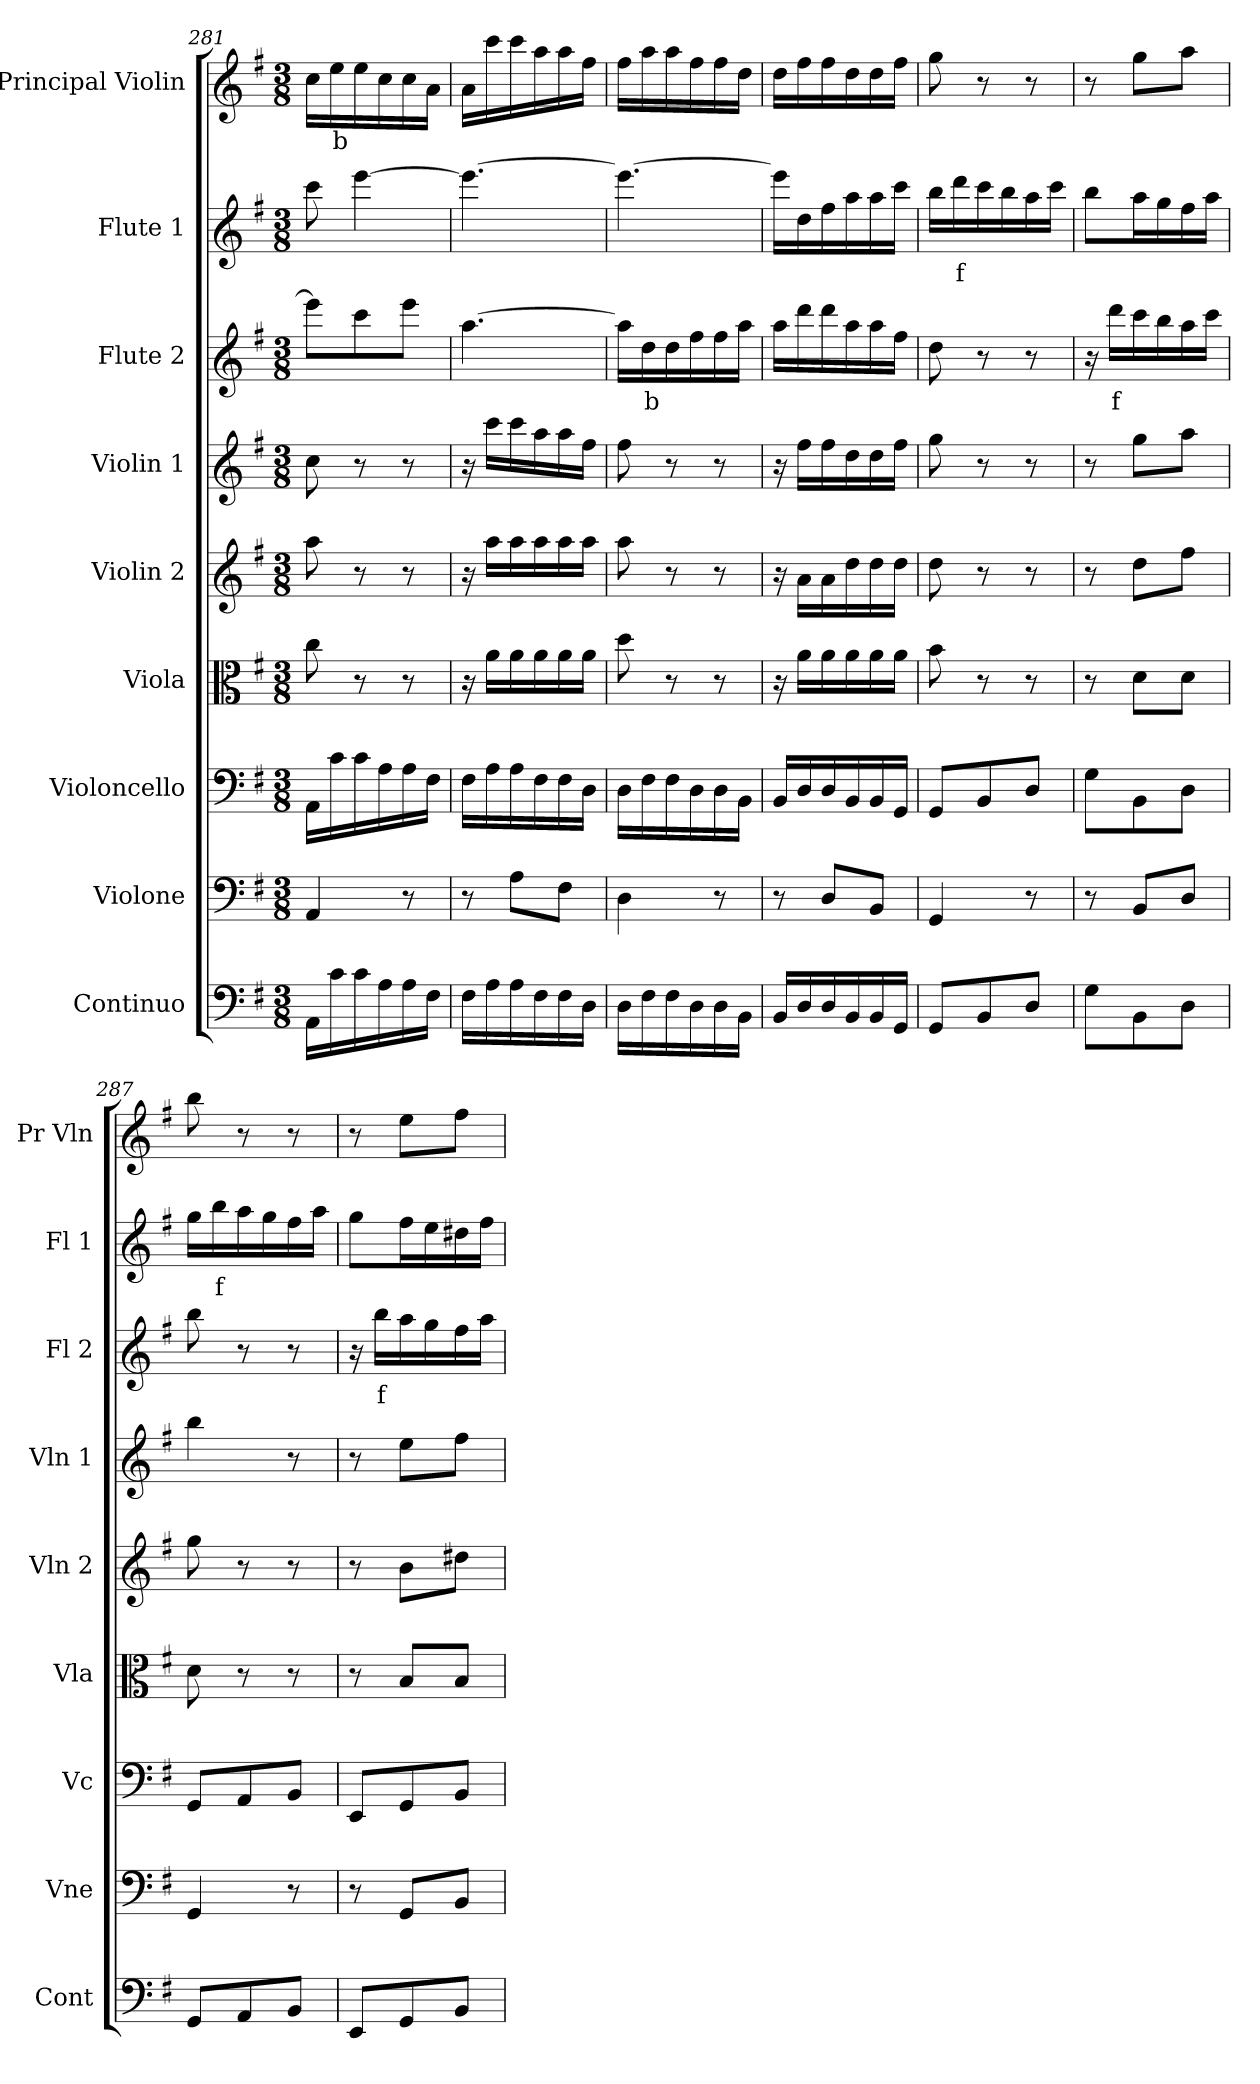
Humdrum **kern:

**kern	**kern	**kern	**kern	**kern	**kern	**kern	**text	**kern	**text	**kern	**text
*part9	*part8	*part7	*part6	*part5	*part4	*part3	*part3	*part2	*part2	*part1	*part1
*staff9	*staff8	*staff7	*staff6	*staff5	*staff4	*staff3	*staff3	*staff2	*staff2	*staff1	*staff1
*I"Continuo	*I"Violone	*I"Violoncello	*I"Viola	*I"Violin 2	*I"Violin 1	*I"Flute 2	*	*I"Flute 1	*	*I"Principal Violin	*
*I'Cont	*I'Vne	*I'Vc	*I'Vla	*I'Vln 2	*I'Vln 1	*I'Fl 2	*	*I'Fl 1	*	*I'Pr Vln	*
*clefF4	*clefF4	*clefF4	*clefC3	*clefG2	*clefG2	*clefG2	*	*clefG2	*	*clefG2	*
*	*ITrd7c12	*	*	*	*	*	*	*	*	*	*
*k[f#]	*k[f#]	*k[f#]	*k[f#]	*k[f#]	*k[f#]	*k[f#]	*	*k[f#]	*	*k[f#]	*
*M3/8	*M3/8	*M3/8	*M3/8	*M3/8	*M3/8	*M3/8	*	*M3/8	*	*M3/8	*
=281	=281	=281	=281	=281	=281	=281	=281	=281	=281	=281	=281
16AA\LL	4AAA/	16AA\LL	8cc\	8aa\	8cc\	8eee\L]	.	8ccc\	.	16cc\LL	.
!	!	!	!	!	!	!	!	!	!	!	!LO:LY:b:color=#FF0000
16c\	.	16c\	.	.	.	.	.	.	.	16ee\	b
16c\	.	16c\	8r	8r	8r	8ccc\	.	[4eee\	.	16ee\	.
16A\	.	16A\	.	.	.	.	.	.	.	16cc\	.
16A\	8r	16A\	8r	8r	8r	8eee\J	.	.	.	16cc\	.
16F#\JJ	.	16F#\JJ	.	.	.	.	.	.	.	16a\JJ	.
=282	=282	=282	=282	=282	=282	=282	=282	=282	=282	=282	=282
16F#\LL	8r	16F#\LL	16r	16r	16r	[4.aa\	.	4.eee\_	.	16a\LL	.
16A\	.	16A\	16a\LL	16aa\LL	16ccc\LL	.	.	.	.	16ccc\	.
16A\	8AA\L	16A\	16a\	16aa\	16ccc\	.	.	.	.	16ccc\	.
16F#\	.	16F#\	16a\	16aa\	16aa\	.	.	.	.	16aa\	.
16F#\	8FF#\J	16F#\	16a\	16aa\	16aa\	.	.	.	.	16aa\	.
16D\JJ	.	16D\JJ	16a\JJ	16aa\JJ	16ff#\JJ	.	.	.	.	16ff#\JJ	.
=283	=283	=283	=283	=283	=283	=283	=283	=283	=283	=283	=283
16D\LL	4DD\	16D\LL	8dd\	8aa\	8ff#\	16aa\LL]	.	4.eee\_	.	16ff#\LL	.
!	!	!	!	!	!	!	!LO:LY:b:color=#FF0000	!	!	!	!
16F#\	.	16F#\	.	.	.	16dd\	b	.	.	16aa\	.
16F#\	.	16F#\	8r	8r	8r	16dd\	.	.	.	16aa\	.
16D\	.	16D\	.	.	.	16ff#\	.	.	.	16ff#\	.
16D\	8r	16D\	8r	8r	8r	16ff#\	.	.	.	16ff#\	.
16BB\JJ	.	16BB\JJ	.	.	.	16aa\JJ	.	.	.	16dd\JJ	.
=284	=284	=284	=284	=284	=284	=284	=284	=284	=284	=284	=284
16BB/LL	8r	16BB/LL	16r	16r	16r	16aa\LL	.	16eee\LL]	.	16dd\LL	.
16D/	.	16D/	16a\LL	16a\LL	16ff#\LL	16ddd\	.	16dd\	.	16ff#\	.
16D/	8DD/L	16D/	16a\	16a\	16ff#\	16ddd\	.	16ff#\	.	16ff#\	.
16BB/	.	16BB/	16a\	16dd\	16dd\	16aa\	.	16aa\	.	16dd\	.
16BB/	8BBB/J	16BB/	16a\	16dd\	16dd\	16aa\	.	16aa\	.	16dd\	.
16GG/JJ	.	16GG/JJ	16a\JJ	16dd\JJ	16ff#\JJ	16ff#\JJ	.	16ccc\JJ	.	16ff#\JJ	.
=285	=285	=285	=285	=285	=285	=285	=285	=285	=285	=285	=285
8GG/L	4GGG/	8GG/L	8b\	8dd\	8gg\	8dd\	.	16bb\LL	.	8gg\	.
!	!	!	!	!	!	!	!	!	!LO:LY:b:color=#FF0000	!	!
.	.	.	.	.	.	.	.	16ddd\	f	.	.
8BB/	.	8BB/	8r	8r	8r	8r	.	16ccc\	.	8r	.
.	.	.	.	.	.	.	.	16bb\	.	.	.
8D/J	8r	8D/J	8r	8r	8r	8r	.	16aa\	.	8r	.
.	.	.	.	.	.	.	.	16ccc\JJ	.	.	.
=286	=286	=286	=286	=286	=286	=286	=286	=286	=286	=286	=286
8G\L	8r	8G\L	8r	8r	8r	16r	.	8bb\L	.	8r	.
!	!	!	!	!	!	!	!LO:LY:b:color=#FF0000	!	!	!	!
.	.	.	.	.	.	16ddd\LL	f	.	.	.	.
8BB\	8BBB/L	8BB\	8d\L	8dd\L	8gg\L	16ccc\	.	16aa\L	.	8gg\L	.
.	.	.	.	.	.	16bb\	.	16gg\	.	.	.
8D\J	8DD/J	8D\J	8d\J	8ff#\J	8aa\J	16aa\	.	16ff#\	.	8aa\J	.
.	.	.	.	.	.	16ccc\JJ	.	16aa\JJ	.	.	.
=287	=287	=287	=287	=287	=287	=287	=287	=287	=287	=287	=287
8GG/L	4GGG/	8GG/L	8d\	8gg\	4bb\	8bb\	.	16gg\LL	.	8bb\	.
!	!	!	!	!	!	!	!	!	!LO:LY:b:color=#FF0000	!	!
.	.	.	.	.	.	.	.	16bb\	f	.	.
8AA/	.	8AA/	8r	8r	.	8r	.	16aa\	.	8r	.
.	.	.	.	.	.	.	.	16gg\	.	.	.
8BB/J	8r	8BB/J	8r	8r	8r	8r	.	16ff#\	.	8r	.
.	.	.	.	.	.	.	.	16aa\JJ	.	.	.
!!LO:LB:g=z
=288	=288	=288	=288	=288	=288	=288	=288	=288	=288	=288	=288
8EE/L	8r	8EE/L	8r	8r	8r	16r	.	8gg\L	.	8r	.
!	!	!	!	!	!	!	!LO:LY:b:color=#FF0000	!	!	!	!
.	.	.	.	.	.	16bb\LL	f	.	.	.	.
8GG/	8GGG/L	8GG/	8B/L	8b\L	8ee\L	16aa\	.	16ff#\L	.	8ee\L	.
.	.	.	.	.	.	16gg\	.	16ee\	.	.	.
8BB/J	8BBB/J	8BB/J	8B/J	8dd#X\J	8ff#\J	16ff#\	.	16dd#X\	.	8ff#\J	.
.	.	.	.	.	.	16aa\JJ	.	16ff#\JJ	.	.	.
=	=	=	=	=	=	=	=	=	=	=	=
*-	*-	*-	*-	*-	*-	*-	*-	*-	*-	*-	*-
